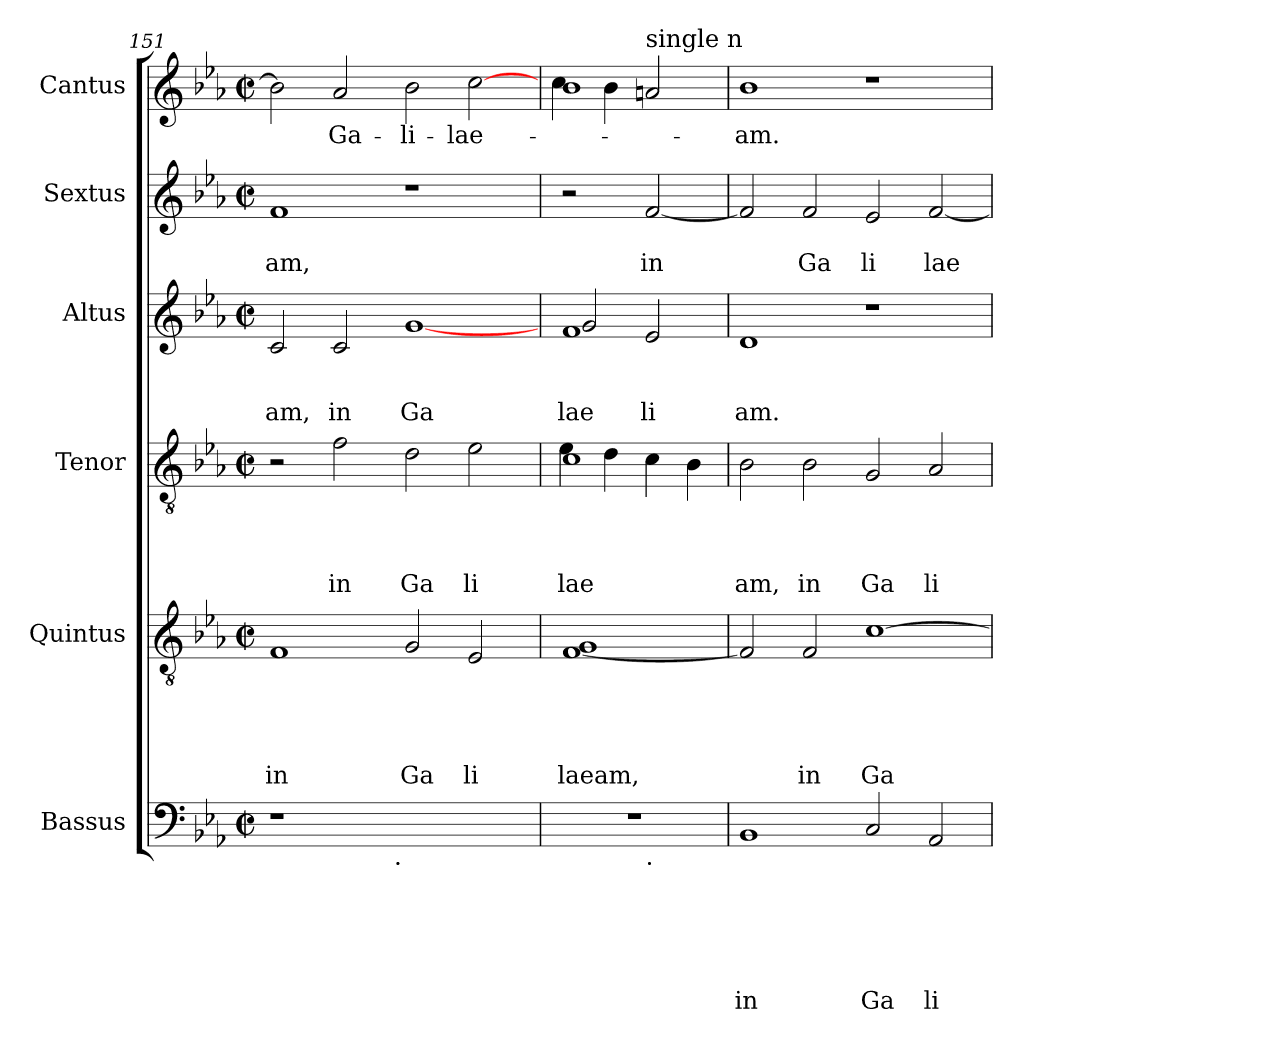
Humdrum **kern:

**kern	**text	**text	**text	**text	**text	**text	**kern	**text	**text	**text	**text	**text	**kern	**text	**text	**text	**text	**kern	**text	**text	**text	**kern	**text	**text	**kern	**text
*part6	*part6	*part6	*part6	*part6	*part6	*part6	*part5	*part5	*part5	*part5	*part5	*part5	*part4	*part4	*part4	*part4	*part4	*part3	*part3	*part3	*part3	*part2	*part2	*part2	*part1	*part1
*staff6	*staff6	*staff6	*staff6	*staff6	*staff6	*staff6	*staff5	*staff5	*staff5	*staff5	*staff5	*staff5	*staff4	*staff4	*staff4	*staff4	*staff4	*staff3	*staff3	*staff3	*staff3	*staff2	*staff2	*staff2	*staff1	*staff1
*I"Bassus	*	*	*	*	*	*	*I"Quintus	*	*	*	*	*	*I"Tenor	*	*	*	*	*I"Altus	*	*	*	*I"Sextus	*	*	*I"Cantus	*
*clefF4	*	*	*	*	*	*	*clefGv2	*	*	*	*	*	*clefGv2	*	*	*	*	*clefG2	*	*	*	*clefG2	*	*	*clefG2	*
*k[b-e-a-]	*	*	*	*	*	*	*k[b-e-a-]	*	*	*	*	*	*k[b-e-a-]	*	*	*	*	*k[b-e-a-]	*	*	*	*k[b-e-a-]	*	*	*k[b-e-a-]	*
*E-:	*	*	*	*	*	*	*E-:	*	*	*	*	*	*E-:	*	*	*	*	*E-:	*	*	*	*E-:	*	*	*E-:	*
*M2/2	*	*	*	*	*	*	*M2/2	*	*	*	*	*	*M2/2	*	*	*	*	*M2/2	*	*	*	*M2/2	*	*	*M2/2	*
*met(c|)	*	*	*	*	*	*	*met(c|)	*	*	*	*	*	*met(c|)	*	*	*	*	*met(c|)	*	*	*	*met(c|)	*	*	*met(c|)	*
=151	=151	=151	=151	=151	=151	=151	=151	=151	=151	=151	=151	=151	=151	=151	=151	=151	=151	=151	=151	=151	=151	=151	=151	=151	=151	=151
!	!	!	!	!	!	!	!	!	!	!	!	!LO:LY:b	!	!	!	!	!	!	!	!	!LO:LY:b	!	!	!LO:LY:b	!	!
*^	*	*	*	*	*	*	*	*	*	*	*	*	*	*	*	*	*	*	*	*	*	*	*	*	*	*
1r	2ryy	.	.	.	.	.	.	1F	.	.	.	.	in	2r	.	.	.	.	2c/	.	.	-am,	1f	.	am,	2b-\]	.
!	!	!	!	!	!	!	!	!	!	!	!	!	!	!	!	!	!	!LO:LY:b	!	!	!	!LO:LY:b	!	!	!	!	!LO:LY:b
.	4...ryy	.	.	.	.	.	.	.	.	.	.	.	.	2f\	.	.	.	in	2c/	.	.	in	.	.	.	2a-/	Ga-
!	!LO:TX:b:t=.	!	!	!	!	!	!	!	!	!	!	!	!	!	!	!	!	!	!	!	!	!	!	!	!	!	!
.	1ryy	.	.	.	.	.	.	.	.	.	.	.	.	.	.	.	.	.	.	.	.	.	.	.	.	.	.
!	!	!	!	!	!	!	!	!	!	!	!	!	!LO:LY:b	!	!	!	!	!LO:LY:b	!	!	!	!LO:LY:b	!	!	!	!	!LO:LY:b
1ryy	.	.	.	.	.	.	.	2G/	.	.	.	.	Ga	2d\	.	.	.	Ga	[<1g	.	.	Ga	1r	.	.	2b-\	-li-
!	!	!	!	!	!	!	!	!	!	!	!	!	!LO:LY:b	!	!	!	!	!LO:LY:b	!	!	!	!	!	!	!	!	!LO:LY:b
.	.	.	.	.	.	.	.	2E-/	.	.	.	.	li	2e-\	.	.	.	li	.	.	.	.	.	.	.	[>2cc\	-lae-
.	32ryy	.	.	.	.	.	.	.	.	.	.	.	.	.	.	.	.	.	.	.	.	.	.	.	.	.	.
=152	=152	=152	=152	=152	=152	=152	=152	=152	=152	=152	=152	=152	=152	=152	=152	=152	=152	=152	=152	=152	=152	=152	=152	=152	=152	=152	=152
!	!	!	!	!	!	!	!	!	!	!	!	!	!LO:LY:b	!	!	!	!	!LO:LY:b	!	!	!	!LO:LY:b	!	!	!	!	!
*	*	*	*	*	*	*	*	*	*	*	*	*	*	*^	*	*	*	*	*^	*	*	*	*	*	*	*^	*
1r	2ryy	.	.	.	.	.	.	[<1F 1G	.	.	.	.	laeam,	1c	4e-\	.	.	.	lae	1f	2g/	.	.	lae	2r	.	.	1b-	4cc\	.
.	.	.	.	.	.	.	.	.	.	.	.	.	.	.	4d\	.	.	.	.	.	.	.	.	.	.	.	.	.	4b-\	.
!	!	!	!	!	!	!	!	!	!	!	!	!	!	!	!	!	!	!	!	!	!	!	!	!	!	!	!	!	!LO:TX:a:t=single n	!
!	!LO:TX:b:t=.	!	!	!	!	!	!	!	!	!	!	!	!	!	!	!	!	!	!	!	!	!	!	!	!	!	!	!	!	!
!	!	!	!	!	!	!	!	!	!	!	!	!	!	!	!	!	!	!	!	!	!	!	!	!LO:LY:b	!	!	!LO:LY:b	!	!	!
.	2ryy	.	.	.	.	.	.	.	.	.	.	.	.	.	4c\	.	.	.	.	.	2e-/	.	.	li	[<2f/	.	in	.	2a/	.
.	.	.	.	.	.	.	.	.	.	.	.	.	.	.	4B-\	.	.	.	.	.	.	.	.	.	.	.	.	.	.	.
*	*	*	*	*	*	*	*	*	*	*	*	*	*	*	*	*	*	*	*	*v	*v	*	*	*	*	*	*	*v	*v	*
=153	=153	=153	=153	=153	=153	=153	=153	=153	=153	=153	=153	=153	=153	=153	=153	=153	=153	=153	=153	=153	=153	=153	=153	=153	=153	=153	=153	=153
!	!	!	!	!	!	!	!LO:LY:b	!	!	!	!	!	!	!	!	!	!	!	!LO:LY:b	!	!	!	!LO:LY:b	!	!	!	!	!LO:LY:b
*v	*v	*	*	*	*	*	*	*	*	*	*	*	*	*v	*v	*	*	*	*	*	*	*	*	*	*	*	*	*
1BB-	.	.	.	.	.	in	2F/]	.	.	.	.	.	2B-\	.	.	.	am,	1d	.	.	am.	2f/]	.	.	1b-	-am.
!	!	!	!	!	!	!	!	!	!	!	!	!LO:LY:b	!	!	!	!	!LO:LY:b	!	!	!	!	!	!	!LO:LY:b	!	!
.	.	.	.	.	.	.	2F/	.	.	.	.	in	2B-\	.	.	.	in	.	.	.	.	2f/	.	Ga	.	.
!	!	!	!	!	!	!LO:LY:b	!	!	!	!	!	!LO:LY:b	!	!	!	!	!LO:LY:b	!	!	!	!	!	!	!LO:LY:b	!	!
2C/	.	.	.	.	.	Ga	[>1c	.	.	.	.	Ga	2G/	.	.	.	Ga	1r	.	.	.	2e-/	.	li	1r	.
!	!	!	!	!	!	!LO:LY:b	!	!	!	!	!	!	!	!	!	!	!LO:LY:b	!	!	!	!	!	!	!LO:LY:b	!	!
2AA-/	.	.	.	.	.	li	.	.	.	.	.	.	2A-/	.	.	.	li	.	.	.	.	[<2f/	.	lae	.	.
=	=	=	=	=	=	=	=	=	=	=	=	=	=	=	=	=	=	=	=	=	=	=	=	=	=	=
*-	*-	*-	*-	*-	*-	*-	*-	*-	*-	*-	*-	*-	*-	*-	*-	*-	*-	*-	*-	*-	*-	*-	*-	*-	*-	*-
